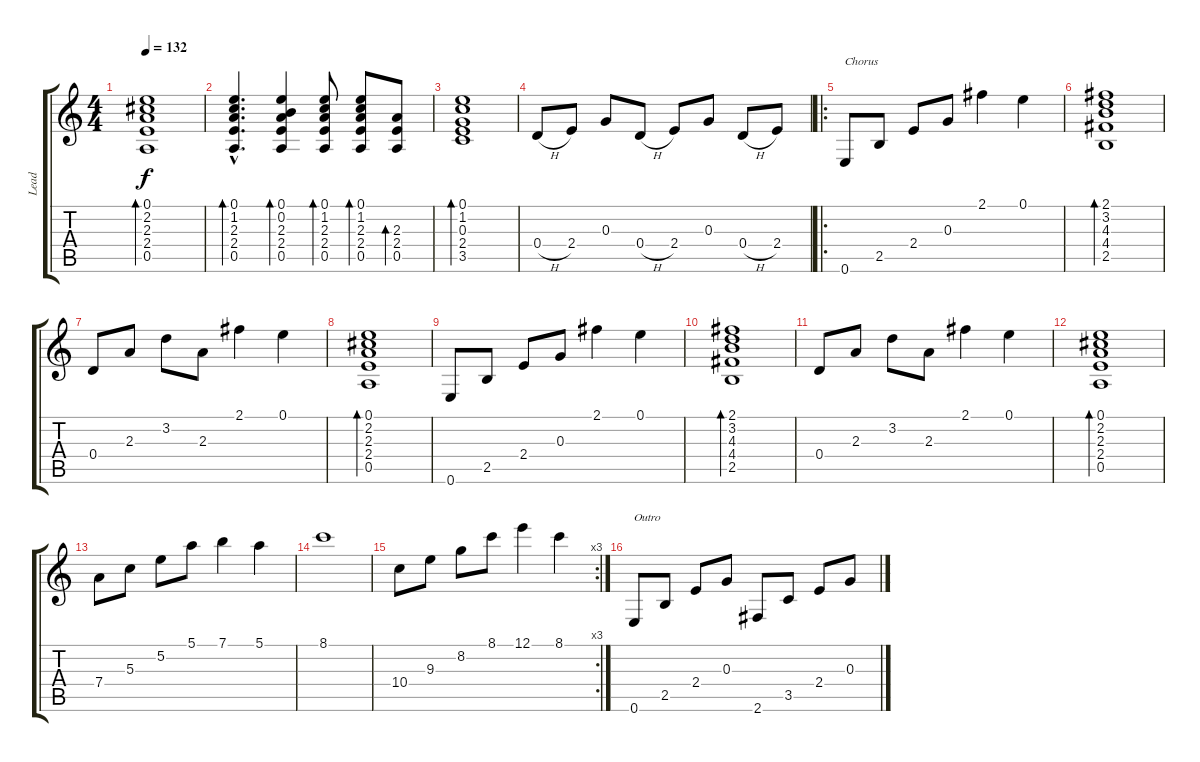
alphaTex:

\track ("Lead" "Lead") {instrument acousticguitarsteel}
\staff {score tabs}
\tuning (E4 B3 G3 D3 A2 E2) {hide}
\ts (4 4)
\tempo 132
\clef g2
\ks c
(0.1 2.2 2.3 2.4 0.5).1{bd 30 dy f} |
(0.1{hac} 1.2{hac} 2.3{hac} 2.4{hac} 0.5{hac}).4{d bd 30} (0.1 0.2 2.3 2.4 0.5).4{bd 30} (0.1 1.2 2.3 2.4 0.5).8{bd 30} (0.1 1.2 2.3 2.4 0.5).8{bd 30} (2.3 2.4 0.5).8{bd 30} |
(0.1 1.2 0.3 2.4 3.5).1{bd 30} |
0.4{h}.8 2.4.8 0.3.8 0.4{h}.8 2.4.8 0.3.8 0.4{h}.8 2.4.8 |
\ro
0.6.8{txt "Chorus"} 2.5.8 2.4.8 0.3.8 2.1.4 0.1.4 |
(2.1 3.2 4.3 4.4 2.5).1{bd 30} |
0.4.8 2.3.8 3.2.8 2.3.8 2.1.4 0.1.4 |
(0.1 2.2 2.3 2.4 0.5).1{bd 30} |
0.6.8 2.5.8 2.4.8 0.3.8 2.1.4 0.1.4 |
(2.1 3.2 4.3 4.4 2.5).1{bd 30} |
0.4.8 2.3.8 3.2.8 2.3.8 2.1.4 0.1.4 |
(0.1 2.2 2.3 2.4 0.5).1{bd 30} |
7.4.8 5.3.8 5.2.8 5.1.8 7.1.4 5.1.4 |
8.1.1 |
\rc 3
10.4.8 9.3.8 8.2.8 8.1.8 12.1.4 8.1.4 |
0.6.8{txt "Outro"} 2.5.8 2.4.8 0.3.8 2.6.8 3.5.8 2.4.8 0.3.8
